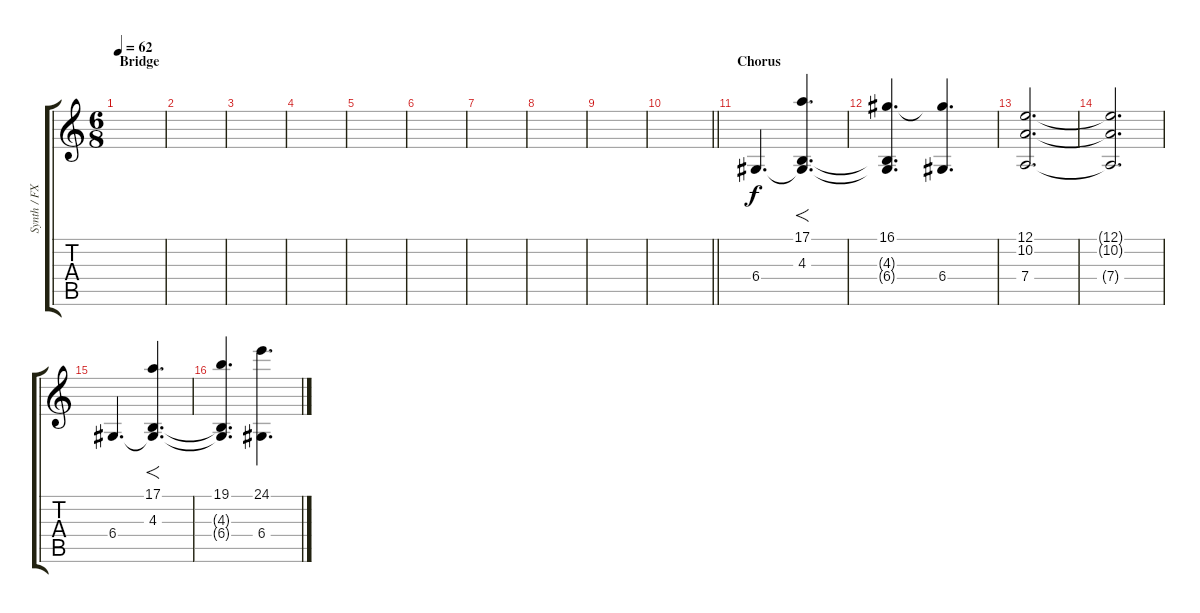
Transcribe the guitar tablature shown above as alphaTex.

\track ("Synth / FX" "Synth / FX") {instrument pad5bowed}
\staff {score tabs}
\tuning (E4 B3 G3 D3 A2 E2) {hide}
\ts (6 8)
\section ("" "Bridge")
\tempo 62
\clef g2
\ks c
|
|
|
|
|
|
|
|
|
\barLineRight lightlight
|
\section ("" "Chorus")
6.4.4{d} (17.1 4.3 6.4{t}).4{f d} |
(16.1 4.3{t} 6.4{t}).4{d} (16.1{t} 6.4).4{d} |
(12.1 10.2 7.4).2{d} |
(12.1{t} 10.2{t} 7.4{t}).2{d} |
6.4.4{d} (17.1 4.3 6.4{t}).4{f d} |
(19.1 4.3{t} 6.4{t}).4{d} (24.1 6.4).4{d}
